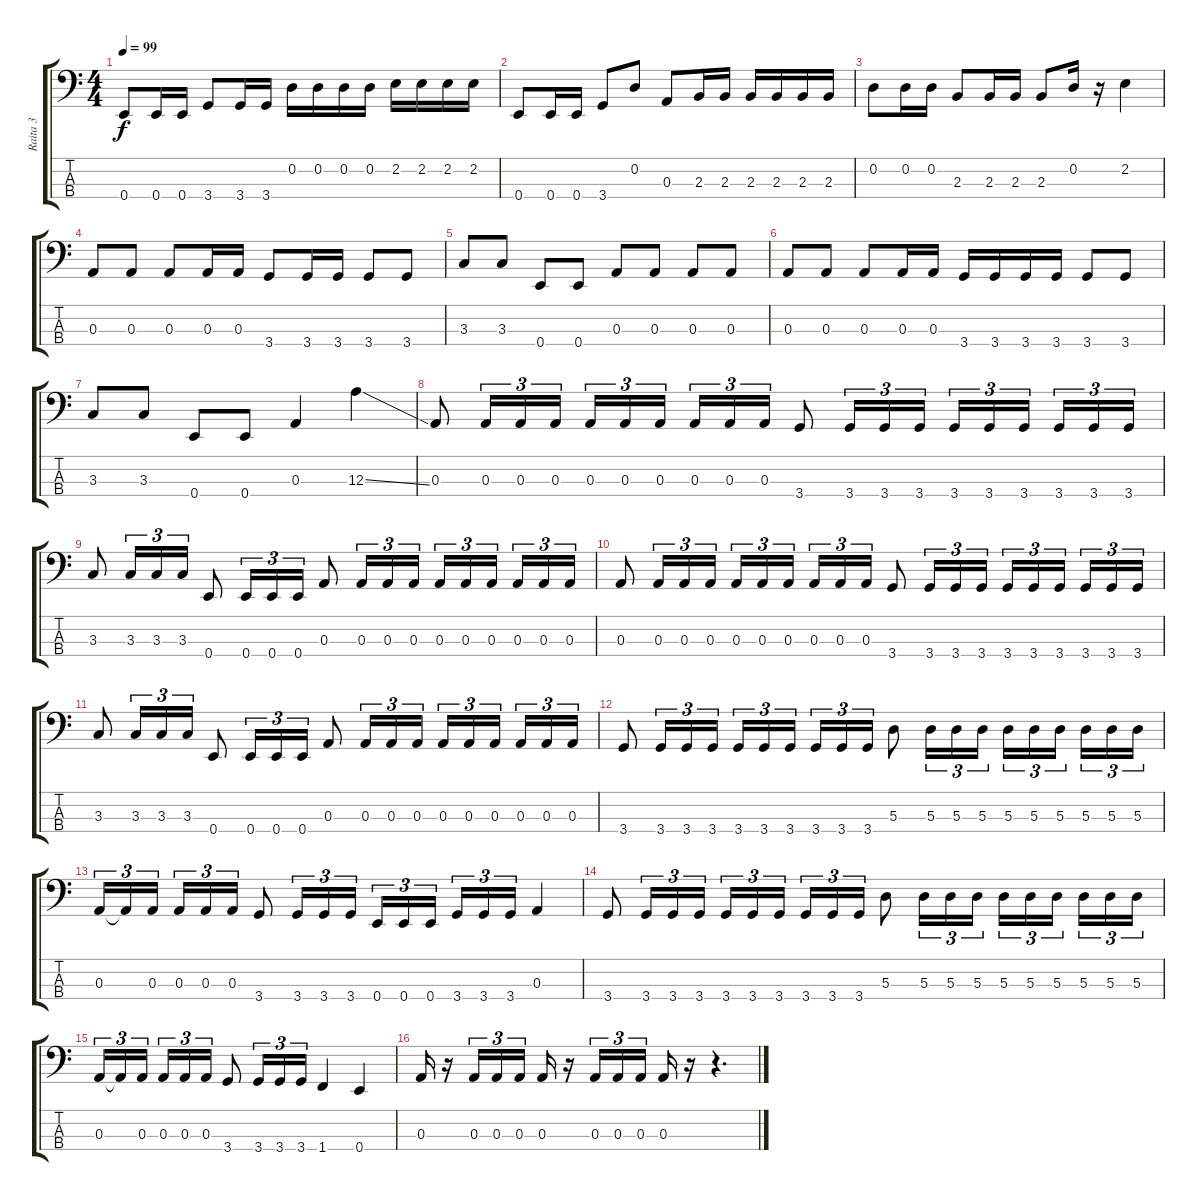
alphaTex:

\track ("Raita 3" "Raita 3") {instrument electricbasspick}
\staff {score tabs}
\tuning (G2 D2 A1 E1) {hide}
\ts (4 4)
\tempo 99
\clef f4
\ks c
0.4.8{dy f} 0.4.16 0.4.16 3.4.8 3.4.16 3.4.16 0.2.16 0.2.16 0.2.16 0.2.16 2.2.16 2.2.16 2.2.16 2.2.16 |
0.4.8 0.4.16 0.4.16 3.4.8 0.2.8 0.3.8 2.3.16 2.3.16 2.3.16 2.3.16 2.3.16 2.3.16 |
0.2.8 0.2.16 0.2.16 2.3.8 2.3.16 2.3.16 2.3.8 0.2.16 r.16 2.2.4 |
0.3.8 0.3.8 0.3.8 0.3.16 0.3.16 3.4.8 3.4.16 3.4.16 3.4.8 3.4.8 |
3.3.8 3.3.8 0.4.8 0.4.8 0.3.8 0.3.8 0.3.8 0.3.8 |
0.3.8 0.3.8 0.3.8 0.3.16 0.3.16 3.4.16 3.4.16 3.4.16 3.4.16 3.4.8 3.4.8 |
3.3.8 3.3.8 0.4.8 0.4.8 0.3.4 12.3{ss}.4 |
0.3.8 0.3.16{tu (3 2)} 0.3.16{tu (3 2)} 0.3.16{tu (3 2)} 0.3.16{tu (3 2)} 0.3.16{tu (3 2)} 0.3.16{tu (3 2)} 0.3.16{tu (3 2)} 0.3.16{tu (3 2)} 0.3.16{tu (3 2)} 3.4.8 3.4.16{tu (3 2)} 3.4.16{tu (3 2)} 3.4.16{tu (3 2)} 3.4.16{tu (3 2)} 3.4.16{tu (3 2)} 3.4.16{tu (3 2)} 3.4.16{tu (3 2)} 3.4.16{tu (3 2)} 3.4.16{tu (3 2)} |
3.3.8 3.3.16{tu (3 2)} 3.3.16{tu (3 2)} 3.3.16{tu (3 2)} 0.4.8 0.4.16{tu (3 2)} 0.4.16{tu (3 2)} 0.4.16{tu (3 2)} 0.3.8 0.3.16{tu (3 2)} 0.3.16{tu (3 2)} 0.3.16{tu (3 2)} 0.3.16{tu (3 2)} 0.3.16{tu (3 2)} 0.3.16{tu (3 2)} 0.3.16{tu (3 2)} 0.3.16{tu (3 2)} 0.3.16{tu (3 2)} |
0.3.8 0.3.16{tu (3 2)} 0.3.16{tu (3 2)} 0.3.16{tu (3 2)} 0.3.16{tu (3 2)} 0.3.16{tu (3 2)} 0.3.16{tu (3 2)} 0.3.16{tu (3 2)} 0.3.16{tu (3 2)} 0.3.16{tu (3 2)} 3.4.8 3.4.16{tu (3 2)} 3.4.16{tu (3 2)} 3.4.16{tu (3 2)} 3.4.16{tu (3 2)} 3.4.16{tu (3 2)} 3.4.16{tu (3 2)} 3.4.16{tu (3 2)} 3.4.16{tu (3 2)} 3.4.16{tu (3 2)} |
3.3.8 3.3.16{tu (3 2)} 3.3.16{tu (3 2)} 3.3.16{tu (3 2)} 0.4.8 0.4.16{tu (3 2)} 0.4.16{tu (3 2)} 0.4.16{tu (3 2)} 0.3.8 0.3.16{tu (3 2)} 0.3.16{tu (3 2)} 0.3.16{tu (3 2)} 0.3.16{tu (3 2)} 0.3.16{tu (3 2)} 0.3.16{tu (3 2)} 0.3.16{tu (3 2)} 0.3.16{tu (3 2)} 0.3.16{tu (3 2)} |
3.4.8 3.4.16{tu (3 2)} 3.4.16{tu (3 2)} 3.4.16{tu (3 2)} 3.4.16{tu (3 2)} 3.4.16{tu (3 2)} 3.4.16{tu (3 2)} 3.4.16{tu (3 2)} 3.4.16{tu (3 2)} 3.4.16{tu (3 2)} 5.3.8 5.3.16{tu (3 2)} 5.3.16{tu (3 2)} 5.3.16{tu (3 2)} 5.3.16{tu (3 2)} 5.3.16{tu (3 2)} 5.3.16{tu (3 2)} 5.3.16{tu (3 2)} 5.3.16{tu (3 2)} 5.3.16{tu (3 2)} |
0.3.16{tu (3 2)} 0.3{t}.16{tu (3 2)} 0.3.16{tu (3 2)} 0.3.16{tu (3 2)} 0.3.16{tu (3 2)} 0.3.16{tu (3 2)} 3.4.8 3.4.16{tu (3 2)} 3.4.16{tu (3 2)} 3.4.16{tu (3 2)} 0.4.16{tu (3 2)} 0.4.16{tu (3 2)} 0.4.16{tu (3 2)} 3.4.16{tu (3 2)} 3.4.16{tu (3 2)} 3.4.16{tu (3 2)} 0.3.4 |
3.4.8 3.4.16{tu (3 2)} 3.4.16{tu (3 2)} 3.4.16{tu (3 2)} 3.4.16{tu (3 2)} 3.4.16{tu (3 2)} 3.4.16{tu (3 2)} 3.4.16{tu (3 2)} 3.4.16{tu (3 2)} 3.4.16{tu (3 2)} 5.3.8 5.3.16{tu (3 2)} 5.3.16{tu (3 2)} 5.3.16{tu (3 2)} 5.3.16{tu (3 2)} 5.3.16{tu (3 2)} 5.3.16{tu (3 2)} 5.3.16{tu (3 2)} 5.3.16{tu (3 2)} 5.3.16{tu (3 2)} |
0.3.16{tu (3 2)} 0.3{t}.16{tu (3 2)} 0.3.16{tu (3 2)} 0.3.16{tu (3 2)} 0.3.16{tu (3 2)} 0.3.16{tu (3 2)} 3.4.8 3.4.16{tu (3 2)} 3.4.16{tu (3 2)} 3.4.16{tu (3 2)} 1.4.4 0.4.4 |
0.3.16 r.16 0.3.16{tu (3 2)} 0.3.16{tu (3 2)} 0.3.16{tu (3 2)} 0.3.16 r.16 0.3.16{tu (3 2)} 0.3.16{tu (3 2)} 0.3.16{tu (3 2)} 0.3.16 r.16 r.4{d}
